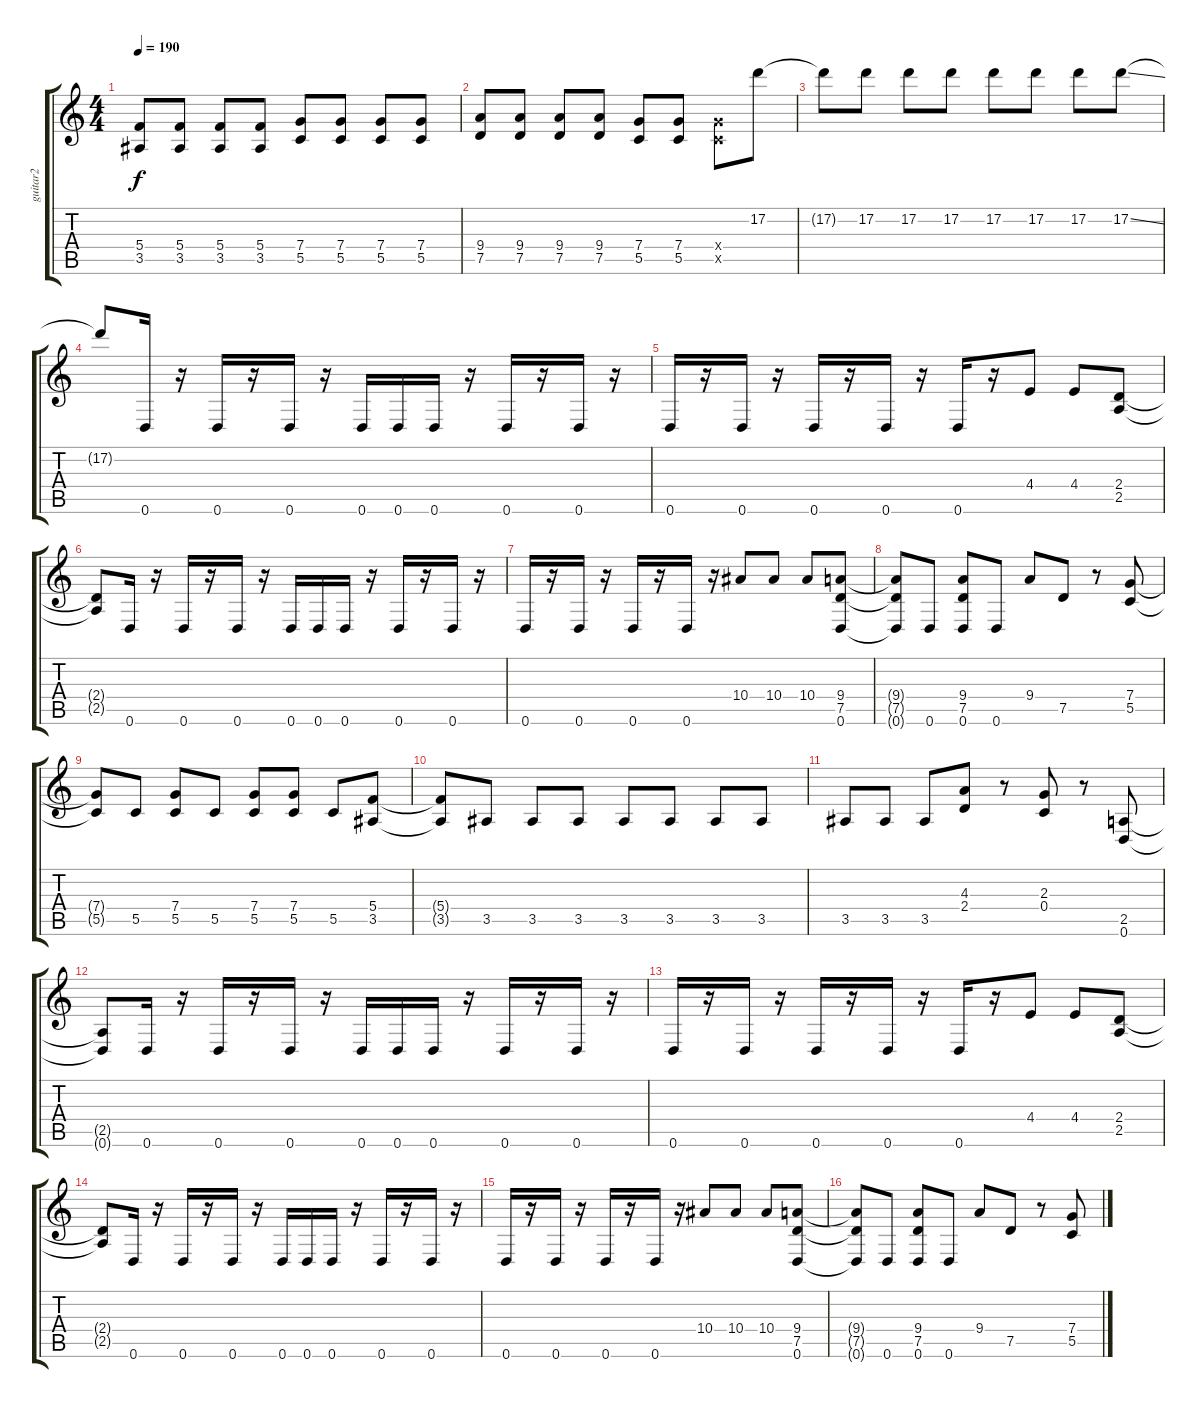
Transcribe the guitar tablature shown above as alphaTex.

\track ("guitar2" "guitar2") {instrument distortionguitar}
\staff {score tabs}
\tuning (D4 A3 F3 C3 G2 D2) {hide}
\ts (4 4)
\tempo 190
\clef g2
\ks c
(5.4{t} 3.5{t}).8{dy f} (5.4 3.5).8 (5.4 3.5).8 (5.4 3.5).8 (7.4 5.5).8 (7.4 5.5).8 (7.4 5.5).8 (7.4 5.5).8 |
(9.4 7.5).8 (9.4 7.5).8 (9.4 7.5).8 (9.4 7.5).8 (7.4 5.5).8 (7.4 5.5).8 (7.4{x} 5.5{x}).8 17.2.8 |
17.2{t}.8 17.2.8 17.2.8 17.2.8 17.2.8 17.2.8 17.2.8 17.2{ss}.8 |
17.2{t}.8 0.6.16 r.16 0.6.16 r.16 0.6.16 r.16 0.6.16 0.6.16 0.6.16 r.16 0.6.16 r.16 0.6.16 r.16 |
0.6.16 r.16 0.6.16 r.16 0.6.16 r.16 0.6.16 r.16 0.6.16 r.16 4.4.8 4.4.8 (2.4 2.5).8 |
(2.4{t} 2.5{t}).8 0.6.16 r.16 0.6.16 r.16 0.6.16 r.16 0.6.16 0.6.16 0.6.16 r.16 0.6.16 r.16 0.6.16 r.16 |
0.6.16 r.16 0.6.16 r.16 0.6.16 r.16 0.6.16 r.16 10.4.8 10.4.8 10.4.8 (9.4 7.5 0.6).8 |
(9.4{t} 7.5{t} 0.6{t}).8 0.6.8 (9.4 7.5 0.6).8 0.6.8 9.4.8 7.5.8 r.8 (7.4 5.5).8 |
(7.4{t} 5.5{t}).8 5.5.8 (7.4 5.5).8 5.5.8 (7.4 5.5).8 (7.4 5.5).8 5.5.8 (5.4 3.5).8 |
(5.4{t} 3.5{t}).8 3.5.8 3.5.8 3.5.8 3.5.8 3.5.8 3.5.8 3.5.8 |
3.5.8 3.5.8 3.5.8 (4.3 2.4).8 r.8 (2.3 0.4).8 r.8 (2.5 0.6).8 |
(2.5{t} 0.6{t}).8 0.6.16 r.16 0.6.16 r.16 0.6.16 r.16 0.6.16 0.6.16 0.6.16 r.16 0.6.16 r.16 0.6.16 r.16 |
0.6.16 r.16 0.6.16 r.16 0.6.16 r.16 0.6.16 r.16 0.6.16 r.16 4.4.8 4.4.8 (2.4 2.5).8 |
(2.4{t} 2.5{t}).8 0.6.16 r.16 0.6.16 r.16 0.6.16 r.16 0.6.16 0.6.16 0.6.16 r.16 0.6.16 r.16 0.6.16 r.16 |
0.6.16 r.16 0.6.16 r.16 0.6.16 r.16 0.6.16 r.16 10.4.8 10.4.8 10.4.8 (9.4 7.5 0.6).8 |
(9.4{t} 7.5{t} 0.6{t}).8 0.6.8 (9.4 7.5 0.6).8 0.6.8 9.4.8 7.5.8 r.8 (7.4 5.5).8
